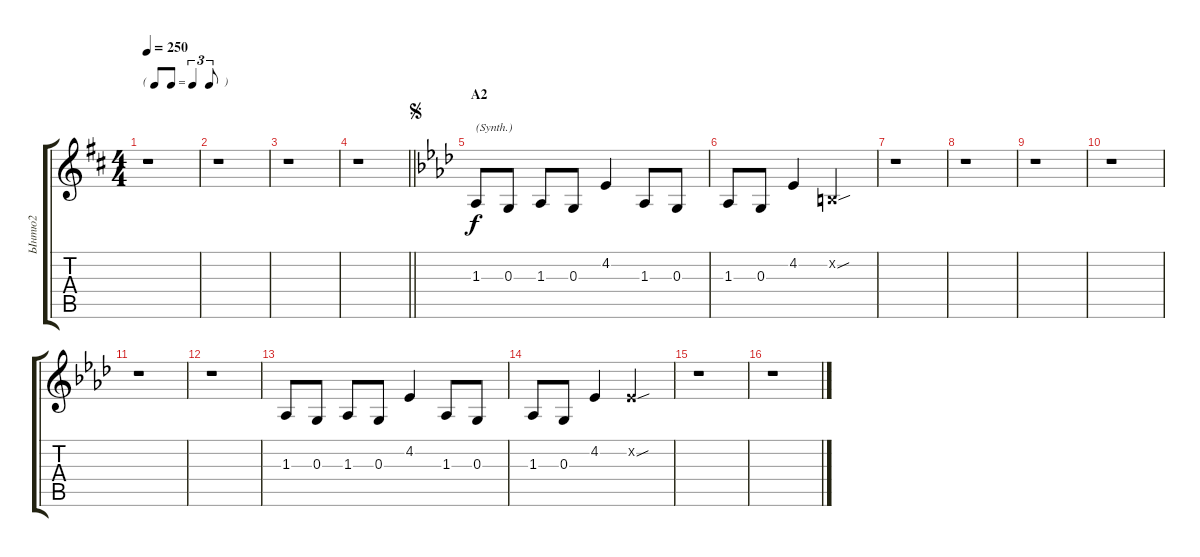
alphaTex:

\track ("Ынтю2" "Ынтю2") {instrument drawbarorgan}
\staff {score tabs}
\tuning (E4 B3 G3 D3 A2 E2) {hide}
\ts (4 4)
\tf triplet8th
\tempo 250
\clef g2
\ks d
r.1{dy f} |
r.1 |
r.1 |
\barLineRight lightlight
r.1 |
\section ("" "A2")
\jump segno
\ks ab
1.3.8{txt "(Synth.)" instrument drawbarorgan} 0.3.8 1.3.8 0.3.8 4.2.4 1.3.8 0.3.8 |
1.3.8 0.3.8 4.2.4 0.2{sou x}.2 |
r.1 |
r.1 |
r.1 |
r.1 |
r.1 |
r.1 |
1.3.8 0.3.8 1.3.8 0.3.8 4.2.4 1.3.8 0.3.8 |
1.3.8 0.3.8 4.2.4 4.2{sou x}.2 |
r.1 |
r.1
